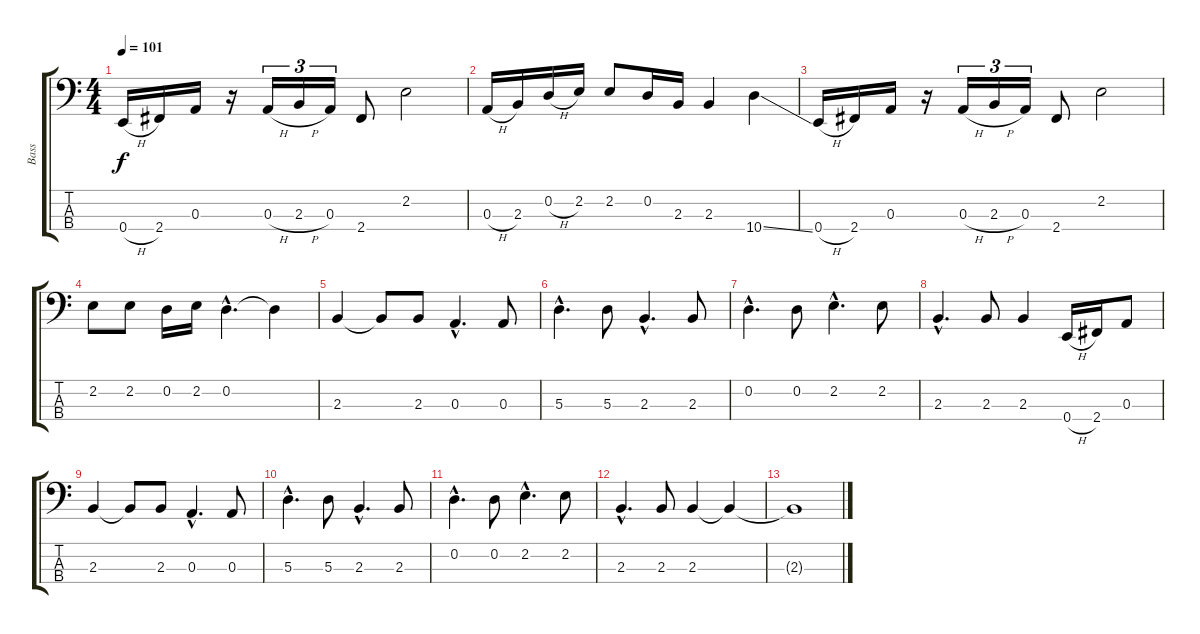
\track ("Bass" "Bass") {instrument electricbasspick}
\staff {score tabs}
\tuning (G2 D2 A1 E1) {hide}
\ts (4 4)
\tempo 101
\clef f4
\ks c
0.4{h}.16{dy f} 2.4.16 0.3.16 r.16 0.3{h}.16{tu (3 2)} 2.3{h}.16{tu (3 2)} 0.3.16{tu (3 2)} 2.4.8 2.2.2 |
0.3{h}.16 2.3.16 0.2{h}.16 2.2.16 2.2.8 0.2.16 2.3.16 2.3.4 10.4{ss}.4 |
0.4{h}.16 2.4.16 0.3.16 r.16 0.3{h}.16{tu (3 2)} 2.3{h}.16{tu (3 2)} 0.3.16{tu (3 2)} 2.4.8 2.2.2 |
2.2.8 2.2.8 0.2.16 2.2.16 0.2{hac}.4{d} 0.2{t}.4 |
2.3.4 2.3{t}.8 2.3.8 0.3{hac}.4{d} 0.3.8 |
5.3{hac}.4{d} 5.3.8 2.3{hac}.4{d} 2.3.8 |
0.2{hac}.4{d} 0.2.8 2.2{hac}.4{d} 2.2.8 |
2.3{hac}.4{d} 2.3.8 2.3.4 0.4{h}.16 2.4.16 0.3.8 |
2.3.4 2.3{t}.8 2.3.8 0.3{hac}.4{d} 0.3.8 |
5.3{hac}.4{d} 5.3.8 2.3{hac}.4{d} 2.3.8 |
0.2{hac}.4{d} 0.2.8 2.2{hac}.4{d} 2.2.8 |
2.3{hac}.4{d} 2.3.8 2.3.4 2.3{t}.4 |
2.3{t}.1{volume 0}
